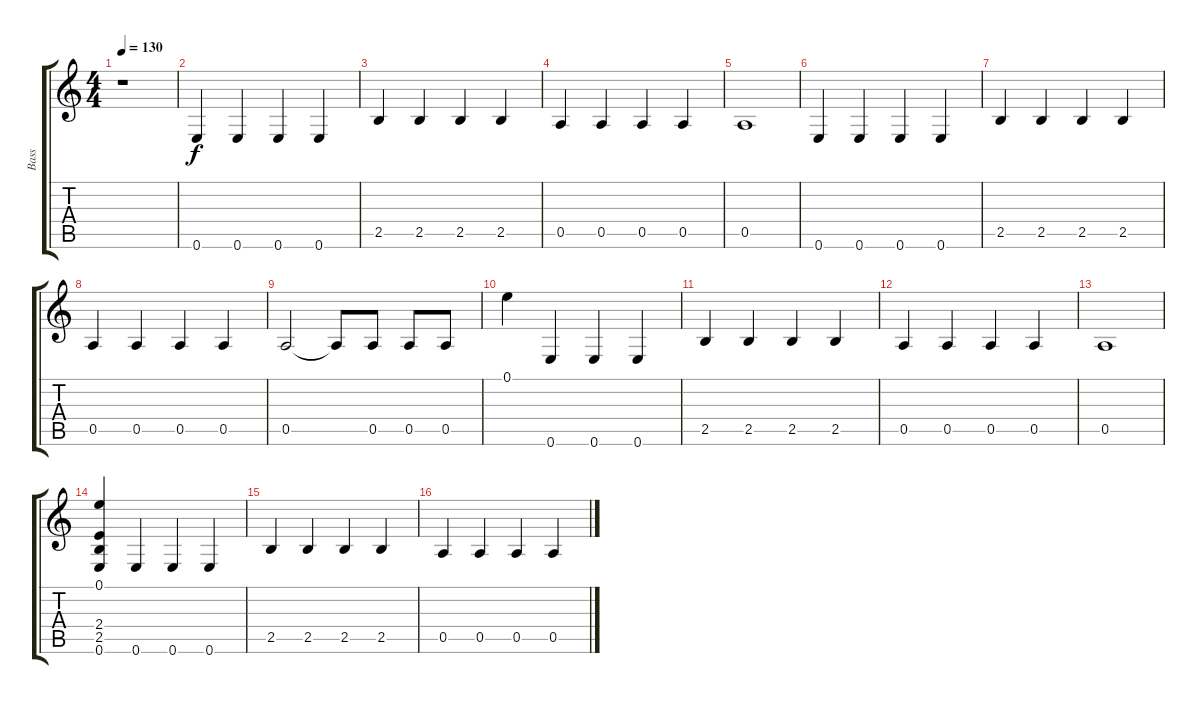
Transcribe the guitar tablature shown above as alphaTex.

\track ("Bass" "Bass") {instrument electricbasspick}
\staff {score tabs}
\tuning (E4 B3 G3 D3 A2 E2) {hide}
\ts (4 4)
\tempo 130
\clef g2
\ks c
r.1{dy f instrument electricbasspick} |
0.6.4 0.6.4 0.6.4 0.6.4 |
2.5.4 2.5.4 2.5.4 2.5.4 |
0.5.4 0.5.4 0.5.4 0.5.4 |
0.5.1 |
0.6.4 0.6.4 0.6.4 0.6.4 |
2.5.4 2.5.4 2.5.4 2.5.4 |
0.5.4 0.5.4 0.5.4 0.5.4 |
0.5.2 0.5{t}.8 0.5.8 0.5.8 0.5.8 |
0.1.4 0.6.4 0.6.4 0.6.4 |
2.5.4 2.5.4 2.5.4 2.5.4 |
0.5.4 0.5.4 0.5.4 0.5.4 |
0.5.1 |
(0.1 2.4 2.5 0.6).4 0.6.4 0.6.4 0.6.4 |
2.5.4 2.5.4 2.5.4 2.5.4 |
0.5.4 0.5.4 0.5.4 0.5.4
